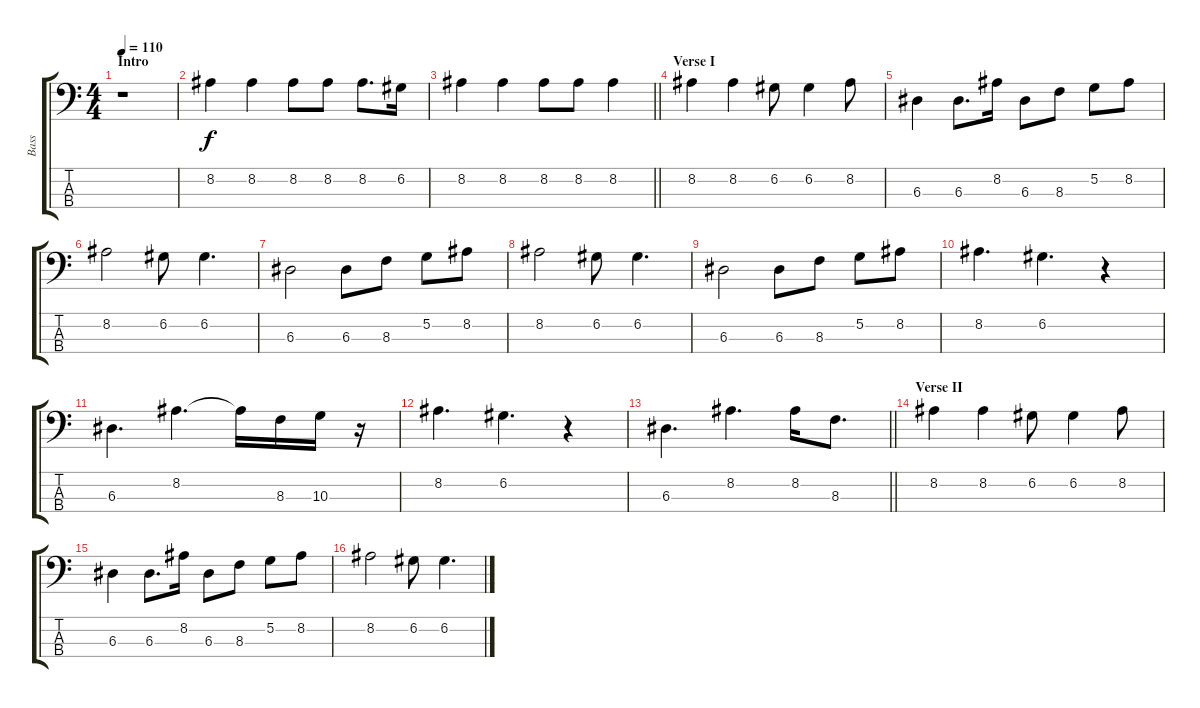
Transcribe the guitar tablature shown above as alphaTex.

\track ("Bass" "Bass") {instrument electricbassfinger}
\staff {score tabs}
\tuning (G2 D2 A1 E1) {hide}
\ts (4 4)
\section ("" "Intro")
\tempo 110
\clef f4
\ks c
r.1{dy f instrument electricbassfinger} |
8.2.4 8.2.4 8.2.8 8.2.8 8.2.8{d} 6.2.16 |
\barLineRight lightlight
8.2.4 8.2.4 8.2.8 8.2.8 8.2.4 |
\section ("" "Verse I")
8.2.4 8.2.4 6.2.8 6.2.4 8.2.8 |
6.3.4 6.3.8{d} 8.2.16 6.3.8 8.3.8 5.2.8 8.2.8 |
8.2.2 6.2.8 6.2.4{d} |
6.3.2 6.3.8 8.3.8 5.2.8 8.2.8 |
8.2.2 6.2.8 6.2.4{d} |
6.3.2 6.3.8 8.3.8 5.2.8 8.2.8 |
8.2.4{d} 6.2.4{d} r.4 |
6.3.4{d} 8.2.4{d} 8.2{t}.16 8.3.16 10.3.16 r.16 |
8.2.4{d} 6.2.4{d} r.4 |
\barLineRight lightlight
6.3.4{d} 8.2.4{d} 8.2.16 8.3.8{d} |
\section ("" "Verse II")
8.2.4 8.2.4 6.2.8 6.2.4 8.2.8 |
6.3.4 6.3.8{d} 8.2.16 6.3.8 8.3.8 5.2.8 8.2.8 |
8.2.2 6.2.8 6.2.4{d}
